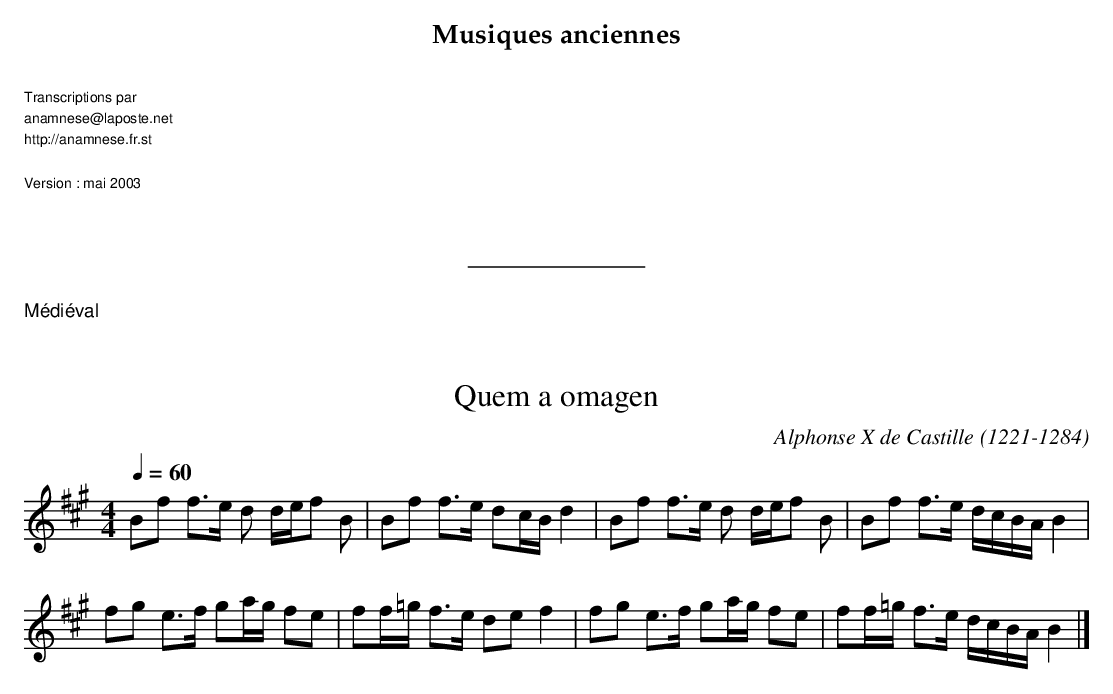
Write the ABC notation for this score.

X:1
T:Quem a omagen
C:Alphonse X de Castille (1221-1284)
M:4/4
L:1/8
Q:1/4=60
K:A
Bf f>e d d/e/f B | Bf f>e dc/B/ d2 |\
Bf f>e d d/e/f B | Bf f>e d/c/B/A/ B2 |
 fg e>f ga/g/ fe | ff/=g/ f>e de f2 |\
 fg e>f ga/g/ fe | ff/=g/ f>e d/c/B/A/ B2 |]
